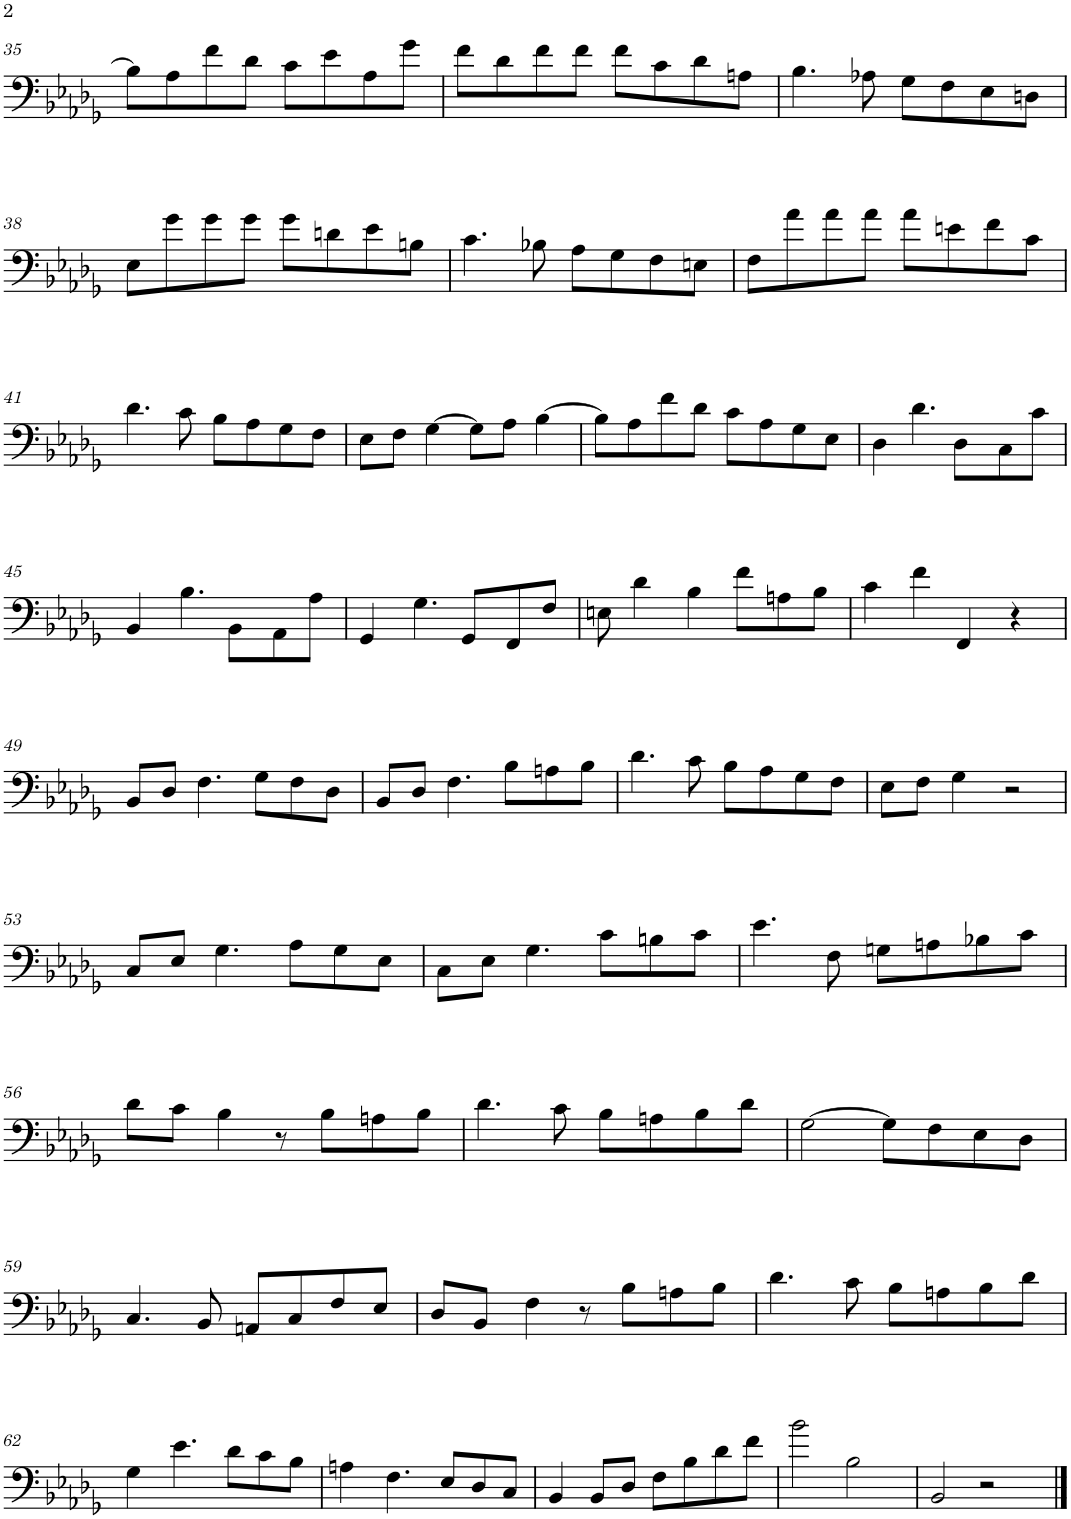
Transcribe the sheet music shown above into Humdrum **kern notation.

**kern
*part1
*staff1
*I"Part 1
!!LO:PB:g=z
*clefF4
*k[b-e-a-d-g-]
*M4/4
*met(c)
=35
8B-\L]
8A-\
8f\
8d-\J
8c\L
8e-\
8A-\
8g-\J
=36
8f\L
8d-\
8f\
8f\J
8f\L
8c\
8d-\
8An\J
=37
4.B-\
8A-X\
8G-\L
8F\
8E-\
8Dn\J
!!LO:LB:g=z
=38
8E-\L
8g-\
8g-\
8g-\J
8g-\L
8dn\
8e-\
8Bn\J
=39
4.c\
8B-X\
8A-\L
8G-\
8F\
8En\J
=40
8F\L
8a-\
8a-\
8a-\J
8a-\L
8en\
8f\
8c\J
!!LO:LB:g=z
=41
4.d-\
8c\
8B-\L
8A-\
8G-\
8F\J
=42
8E-\L
8F\J
[>4G-\
8G-\L]
8A-\J
[>4B-\
=43
8B-\L]
8A-\
8f\
8d-\J
8c\L
8A-\
8G-\
8E-\J
=44
4D-\
4.d-\
8D-\L
8C\
8c\J
!!LO:LB:g=z
=45
4BB-/
4.B-\
8BB-\L
8AA-\
8A-\J
=46
4GG-/
4.G-\
8GG-/L
8FF/
8F/J
=47
8En\
4d-\
4B-\
8f\L
8An\
8B-\J
=48
4c\
4f\
4FF/
4r
!!LO:LB:g=z
=49
8BB-/L
8D-/J
4.F\
8G-\L
8F\
8D-\J
=50
8BB-/L
8D-/J
4.F\
8B-\L
8An\
8B-\J
=51
4.d-\
8c\
8B-\L
8A-\
8G-\
8F\J
=52
8E-\L
8F\J
4G-\
2r
!!LO:LB:g=z
=53
8C/L
8E-/J
4.G-\
8A-\L
8G-\
8E-\J
=54
8C\L
8E-\J
4.G-\
8c\L
8Bn\
8c\J
=55
4.e-\
8F\
8Gn\L
8An\
8B-X\
8c\J
!!LO:LB:g=z
=56
8d-\L
8c\J
4B-\
8r
8B-\L
8An\
8B-\J
=57
4.d-\
8c\
8B-\L
8An\
8B-\
8d-\J
=58
[>2G-\
8G-\L]
8F\
8E-\
8D-\J
!!LO:LB:g=z
=59
4.C/
8BB-/
8AAn/L
8C/
8F/
8E-/J
=60
8D-/L
8BB-/J
4F\
8r
8B-\L
8An\
8B-\J
=61
4.d-\
8c\
8B-\L
8An\
8B-\
8d-\J
!!LO:LB:g=z
=62
4G-\
4.e-\
8d-\L
8c\
8B-\J
=63
4An\
4.F\
8E-/L
8D-/
8C/J
=64
4BB-/
8BB-/L
8D-/J
8F\L
8B-\
8d-\
8f\J
=65
2b-\
2B-\
=66
2BB-/
2r
==
*-
